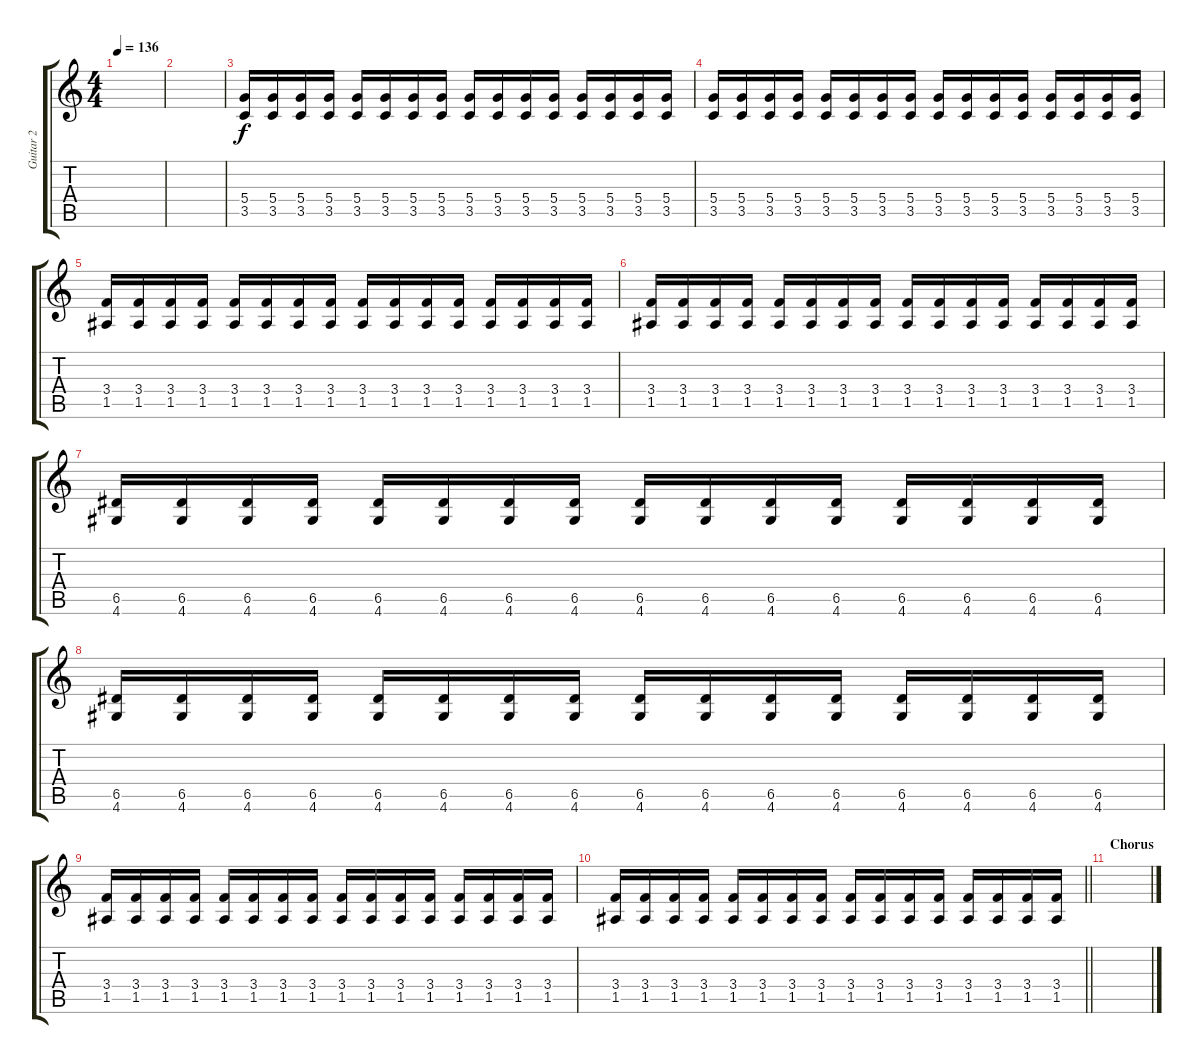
\track ("Guitar 2" "Guitar 2") {instrument distortionguitar}
\staff {score tabs}
\tuning (E4 B3 G3 D3 A2 E2) {hide}
\ts (4 4)
\tempo 136
\clef g2
\ks c
|
|
(5.4 3.5).16 (5.4 3.5).16 (5.4 3.5).16 (5.4 3.5).16 (5.4 3.5).16 (5.4 3.5).16 (5.4 3.5).16 (5.4 3.5).16 (5.4 3.5).16 (5.4 3.5).16 (5.4 3.5).16 (5.4 3.5).16 (5.4 3.5).16 (5.4 3.5).16 (5.4 3.5).16 (5.4 3.5).16 |
(5.4 3.5).16 (5.4 3.5).16 (5.4 3.5).16 (5.4 3.5).16 (5.4 3.5).16 (5.4 3.5).16 (5.4 3.5).16 (5.4 3.5).16 (5.4 3.5).16 (5.4 3.5).16 (5.4 3.5).16 (5.4 3.5).16 (5.4 3.5).16 (5.4 3.5).16 (5.4 3.5).16 (5.4 3.5).16 |
(3.4 1.5).16 (3.4 1.5).16 (3.4 1.5).16 (3.4 1.5).16 (3.4 1.5).16 (3.4 1.5).16 (3.4 1.5).16 (3.4 1.5).16 (3.4 1.5).16 (3.4 1.5).16 (3.4 1.5).16 (3.4 1.5).16 (3.4 1.5).16 (3.4 1.5).16 (3.4 1.5).16 (3.4 1.5).16 |
(3.4 1.5).16 (3.4 1.5).16 (3.4 1.5).16 (3.4 1.5).16 (3.4 1.5).16 (3.4 1.5).16 (3.4 1.5).16 (3.4 1.5).16 (3.4 1.5).16 (3.4 1.5).16 (3.4 1.5).16 (3.4 1.5).16 (3.4 1.5).16 (3.4 1.5).16 (3.4 1.5).16 (3.4 1.5).16 |
(6.5 4.6).16 (6.5 4.6).16 (6.5 4.6).16 (6.5 4.6).16 (6.5 4.6).16 (6.5 4.6).16 (6.5 4.6).16 (6.5 4.6).16 (6.5 4.6).16 (6.5 4.6).16 (6.5 4.6).16 (6.5 4.6).16 (6.5 4.6).16 (6.5 4.6).16 (6.5 4.6).16 (6.5 4.6).16 |
(6.5 4.6).16 (6.5 4.6).16 (6.5 4.6).16 (6.5 4.6).16 (6.5 4.6).16 (6.5 4.6).16 (6.5 4.6).16 (6.5 4.6).16 (6.5 4.6).16 (6.5 4.6).16 (6.5 4.6).16 (6.5 4.6).16 (6.5 4.6).16 (6.5 4.6).16 (6.5 4.6).16 (6.5 4.6).16 |
(3.4 1.5).16 (3.4 1.5).16 (3.4 1.5).16 (3.4 1.5).16 (3.4 1.5).16 (3.4 1.5).16 (3.4 1.5).16 (3.4 1.5).16 (3.4 1.5).16 (3.4 1.5).16 (3.4 1.5).16 (3.4 1.5).16 (3.4 1.5).16 (3.4 1.5).16 (3.4 1.5).16 (3.4 1.5).16 |
\barLineRight lightlight
(3.4 1.5).16 (3.4 1.5).16 (3.4 1.5).16 (3.4 1.5).16 (3.4 1.5).16 (3.4 1.5).16 (3.4 1.5).16 (3.4 1.5).16 (3.4 1.5).16 (3.4 1.5).16 (3.4 1.5).16 (3.4 1.5).16 (3.4 1.5).16 (3.4 1.5).16 (3.4 1.5).16 (3.4 1.5).16 |
\section ("" "Chorus")
